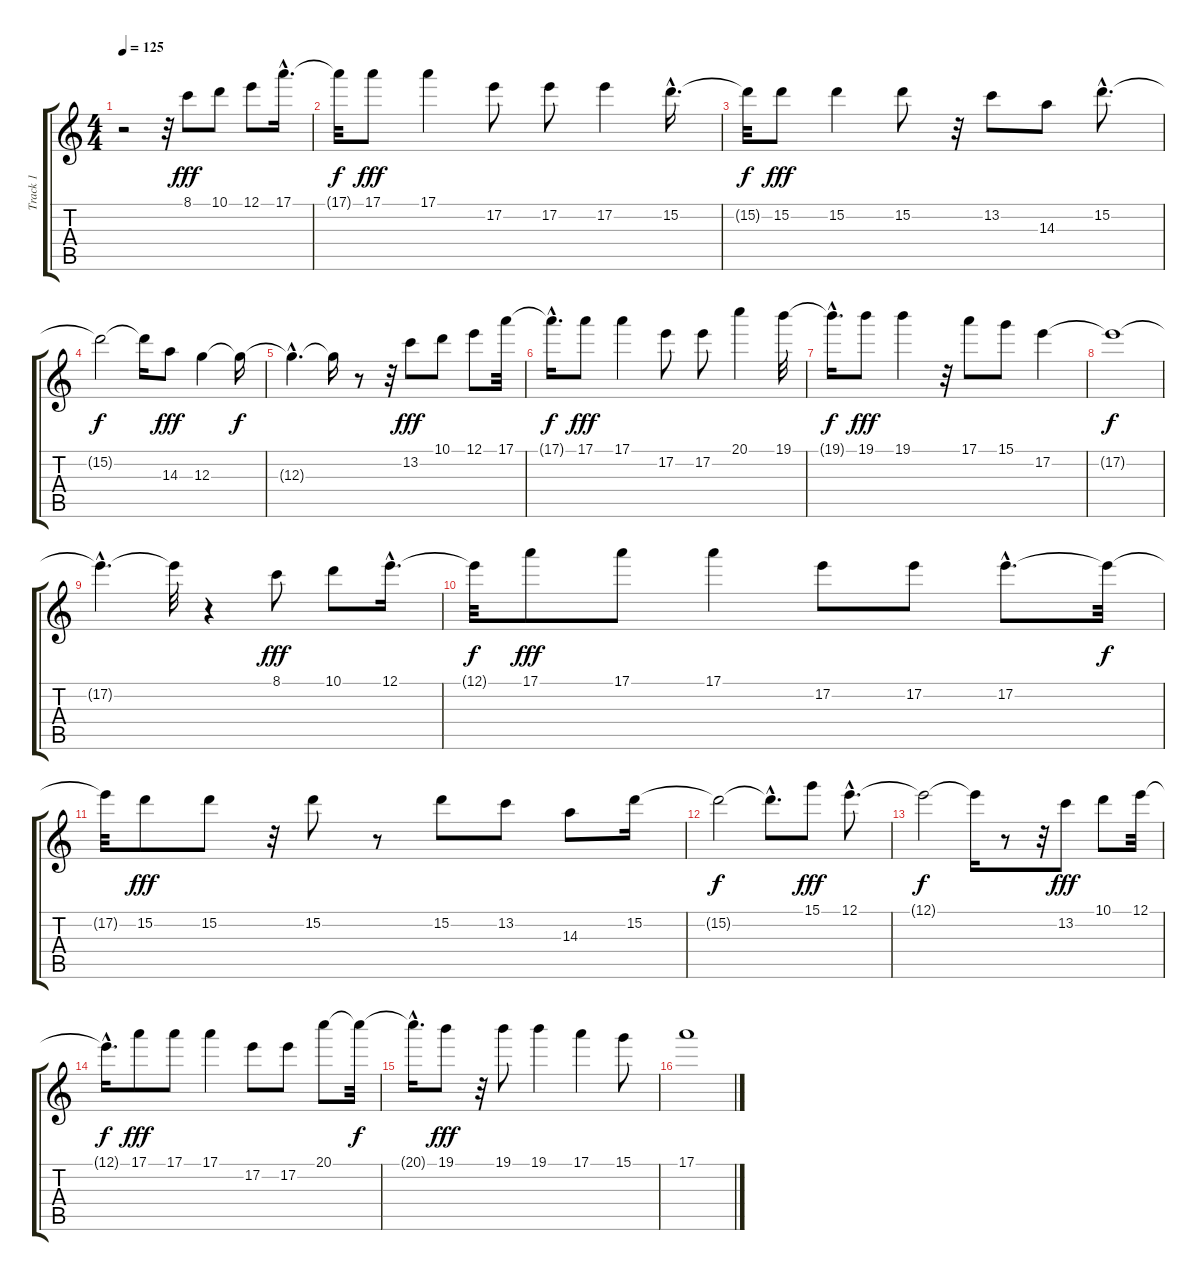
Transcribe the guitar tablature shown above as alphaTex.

\track ("Track 1" "Track 1") {instrument overdrivenguitar}
\staff {score tabs}
\tuning (E4 B3 G3 D3 A2 E2) {hide}
\ts (4 4)
\tempo 125
\clef g2
\ks c
r.2{dy f} r.32 8.1.8{dy fff} 10.1.8 12.1.8 17.1{hac}.16{d} |
17.1{t}.32{dy f} 17.1.8{dy fff} 17.1.4 17.2.8 17.2.8 17.2.4 15.2{hac}.16{d} |
15.2{t}.32{dy f} 15.2.8{dy fff} 15.2.4 15.2.8 r.32 13.2.8 14.3.8 15.2{hac}.8{d} |
15.2{t}.2{dy f} 15.2{t}.16 14.3.8{dy fff} 12.3.4 12.3{t}.16{dy f} |
12.3{hac t}.4{d} 12.3{t}.16 r.8 r.32 13.2.8{dy fff} 10.1.8 12.1.8 17.1.32 |
17.1{hac t}.16{d dy f} 17.1.8{dy fff} 17.1.4 17.2.8 17.2.8 20.1.4 19.1.32 |
19.1{hac t}.16{d dy f} 19.1.8{dy fff} 19.1.4 r.32 17.1.8 15.1.8 17.2.4 |
17.2{t}.1{dy f} |
17.2{hac t}.4{d} 17.2{t}.32 r.4 8.1.8{dy fff} 10.1.8 12.1{hac}.16{d} |
12.1{t}.32{dy f} 17.1.8{dy fff} 17.1.8 17.1.4 17.2.8 17.2.8 17.2{hac}.8{d} 17.2{t}.32{dy f} |
17.2{t}.32 15.2.8{dy fff} 15.2.8 r.32 15.2.8 r.8 15.2.8 13.2.8 14.3.8 15.2.16 |
15.2{t}.2{dy f} 15.2{hac t}.8{d} 15.1.8{dy fff} 12.1{hac}.8{d} |
12.1{t}.2{dy f} 12.1{t}.16 r.8 r.32 13.2.8{dy fff} 10.1.8 12.1.32 |
12.1{hac t}.16{d dy f} 17.1.8{dy fff} 17.1.8 17.1.4 17.2.8 17.2.8 20.1.8 20.1{t}.32{dy f} |
20.1{hac t}.16{d} 19.1.8{dy fff} r.32 19.1.8 19.1.4 17.1.4 15.1.8 |
17.1.1
